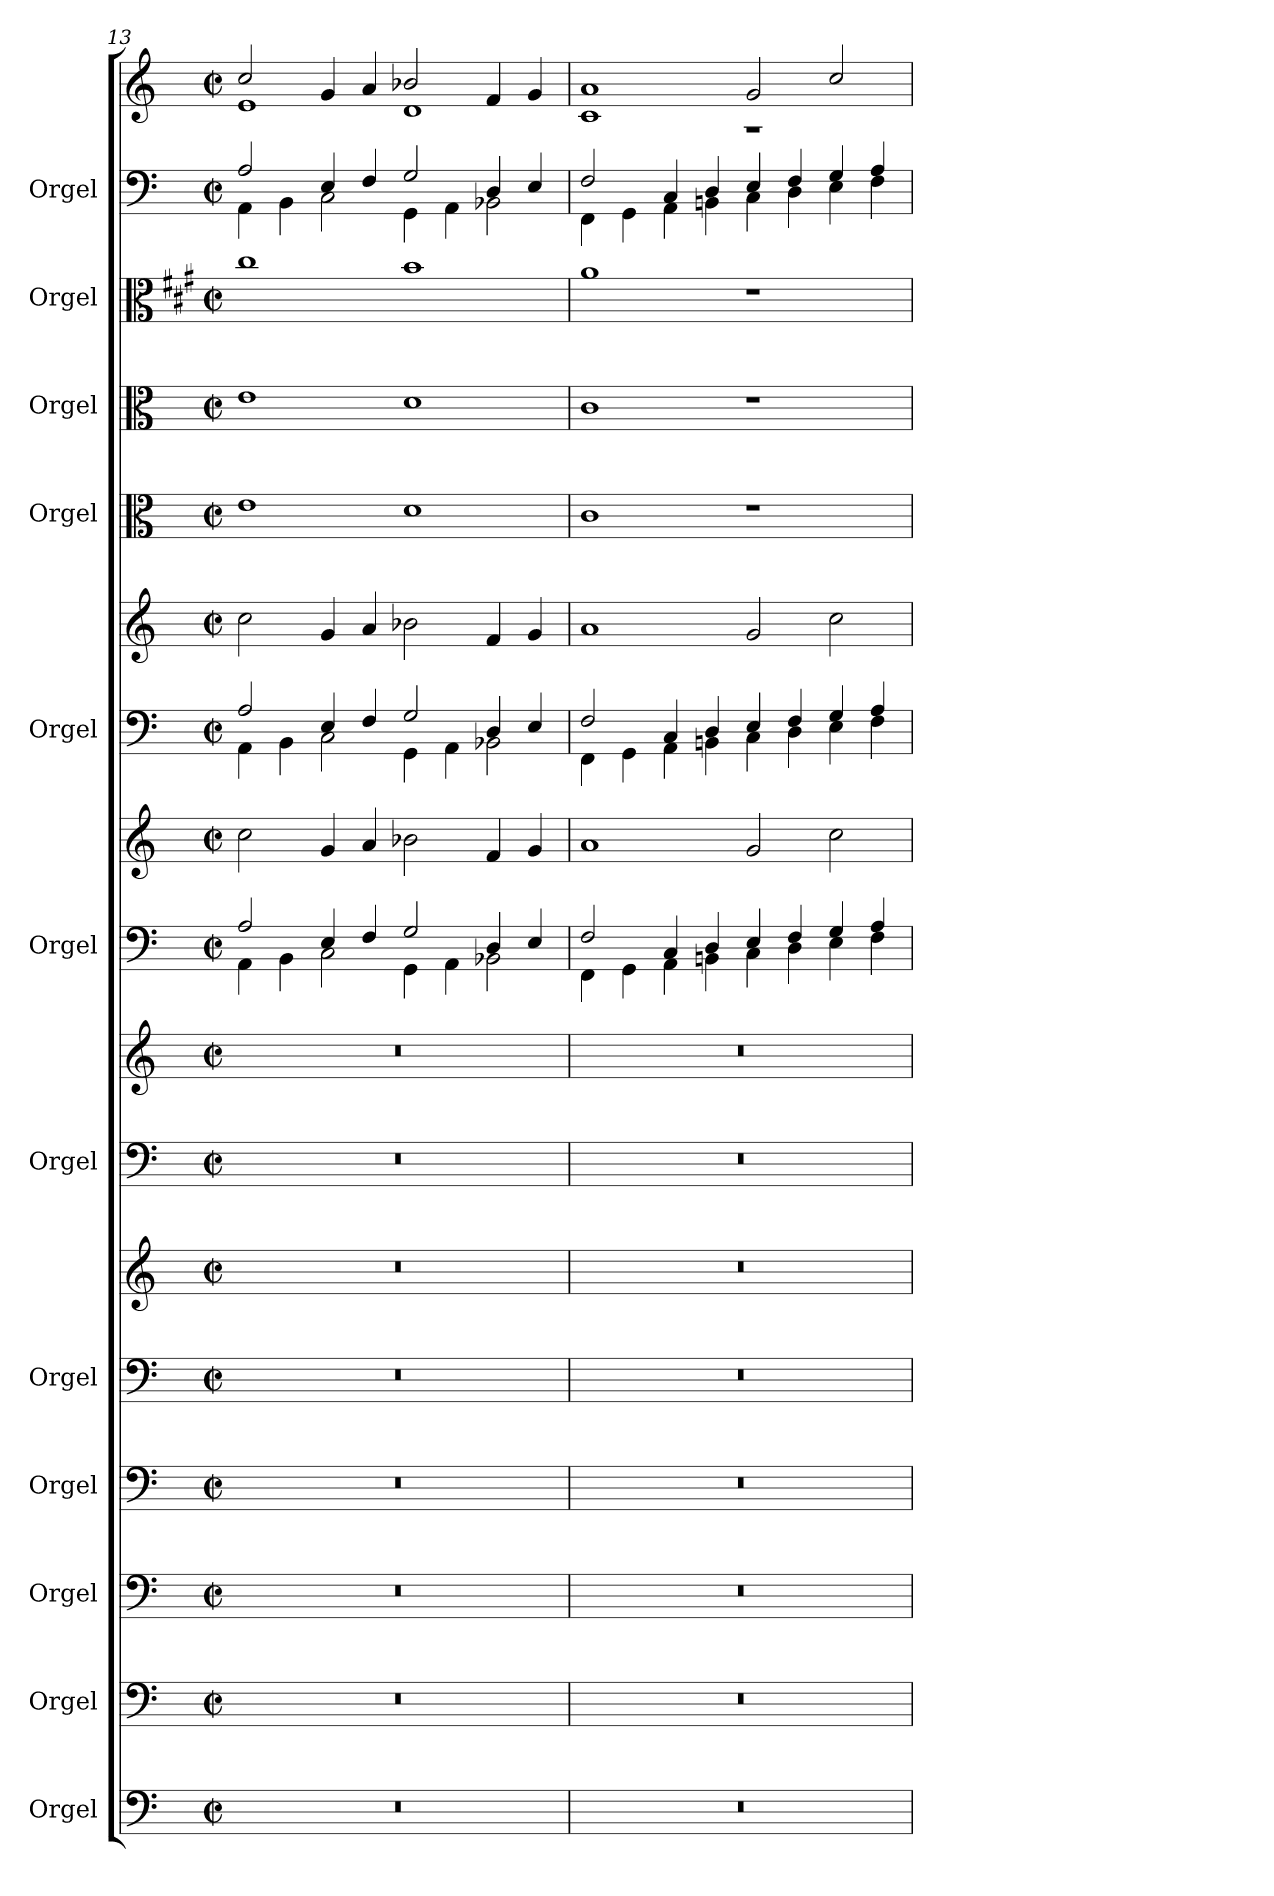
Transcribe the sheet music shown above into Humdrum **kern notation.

**kern	**kern	**kern	**kern	**kern	**kern	**kern	**kern	**kern	**kern	**kern	**kern	**kern	**kern	**kern	**kern	**kern
*part12	*part11	*part10	*part9	*part8	*part8	*part7	*part7	*part6	*part6	*part5	*part5	*part4	*part3	*part2	*part1	*part1
*staff17	*staff16	*staff15	*staff14	*staff13	*staff12	*staff11	*staff10	*staff9	*staff8	*staff7	*staff6	*staff5	*staff4	*staff3	*staff2	*staff1
*I"Orgel	*I"Orgel	*I"Orgel	*I"Orgel	*I"Orgel	*	*I"Orgel	*	*I"Orgel	*	*I"Orgel	*	*I"Orgel	*I"Orgel	*I"Orgel	*I"Orgel	*
*I'Org.	*I'Org.	*I'Org.	*I'Org.	*I'Org.	*	*I'Org.	*	*I'Org.	*	*I'Org.	*	*I'Org.	*I'Org.	*I'Org.	*	*
*clefF4	*clefF4	*clefF4	*clefF4	*clefF4	*clefG2	*clefF4	*clefG2	*clefF4	*clefG2	*clefF4	*clefG2	*clefC3	*clefC3	*clefC3	*clefF4	*clefG2
*	*	*	*	*	*	*	*	*	*	*	*	*	*	*ITrd5c9	*	*
*k[]	*k[]	*k[]	*k[]	*k[]	*k[]	*k[]	*k[]	*k[]	*k[]	*k[]	*k[]	*k[]	*k[]	*k[]	*k[]	*k[]
*M4/2	*M4/2	*M4/2	*M4/2	*M4/2	*M4/2	*M4/2	*M4/2	*M4/2	*M4/2	*M4/2	*M4/2	*M4/2	*M4/2	*M4/2	*M4/2	*M4/2
*met(c|)	*met(c|)	*met(c|)	*met(c|)	*met(c|)	*met(c|)	*met(c|)	*met(c|)	*met(c|)	*met(c|)	*met(c|)	*met(c|)	*met(c|)	*met(c|)	*met(c|)	*met(c|)	*met(c|)
=13	=13	=13	=13	=13	=13	=13	=13	=13	=13	=13	=13	=13	=13	=13	=13	=13
*	*	*	*	*	*	*	*	*^	*	*^	*	*	*	*	*^	*^
0r	0r	0r	0r	0r	0r	0r	0r	2A/	4AA\	2cc\	2A/	4AA\	2cc\	1e	1e	1e	2A/	4AA\	2cc/	1e
.	.	.	.	.	.	.	.	.	4BB\	.	.	4BB\	.	.	.	.	.	4BB\	.	.
.	.	.	.	.	.	.	.	4E/	2C\	4g/	4E/	2C\	4g/	.	.	.	4E/	2C\	4g/	.
.	.	.	.	.	.	.	.	4F/	.	4a/	4F/	.	4a/	.	.	.	4F/	.	4a/	.
.	.	.	.	.	.	.	.	2G/	4GG\	2b-X\	2G/	4GG\	2b-X\	1d	1d	1d	2G/	4GG\	2b-X/	1d
.	.	.	.	.	.	.	.	.	4AA\	.	.	4AA\	.	.	.	.	.	4AA\	.	.
.	.	.	.	.	.	.	.	4D/	2BB-X\	4f/	4D/	2BB-X\	4f/	.	.	.	4D/	2BB-X\	4f/	.
.	.	.	.	.	.	.	.	4E/	.	4g/	4E/	.	4g/	.	.	.	4E/	.	4g/	.
=14	=14	=14	=14	=14	=14	=14	=14	=14	=14	=14	=14	=14	=14	=14	=14	=14	=14	=14	=14	=14
0r	0r	0r	0r	0r	0r	0r	0r	2F/	4FF\	1a	2F/	4FF\	1a	1c	1c	1c	2F/	4FF\	1a	1c
.	.	.	.	.	.	.	.	.	4GG\	.	.	4GG\	.	.	.	.	.	4GG\	.	.
.	.	.	.	.	.	.	.	4C/	4AA\	.	4C/	4AA\	.	.	.	.	4C/	4AA\	.	.
.	.	.	.	.	.	.	.	4D/	4BBn\	.	4D/	4BBn\	.	.	.	.	4D/	4BBn\	.	.
.	.	.	.	.	.	.	.	4E/	4C\	2g/	4E/	4C\	2g/	1r	1r	1r	4E/	4C\	2g/	1r
.	.	.	.	.	.	.	.	4F/	4D\	.	4F/	4D\	.	.	.	.	4F/	4D\	.	.
.	.	.	.	.	.	.	.	4G/	4E\	2cc\	4G/	4E\	2cc\	.	.	.	4G/	4E\	2cc/	.
.	.	.	.	.	.	.	.	4A/	4F\	.	4A/	4F\	.	.	.	.	4A/	4F\	.	.
*	*	*	*	*	*	*	*	*	*	*	*	*	*	*	*	*	*v	*v	*	*
*	*	*	*	*	*	*	*	*v	*v	*	*v	*v	*	*	*	*	*	*v	*v
=	=	=	=	=	=	=	=	=	=	=	=	=	=	=	=	=
*-	*-	*-	*-	*-	*-	*-	*-	*-	*-	*-	*-	*-	*-	*-	*-	*-
